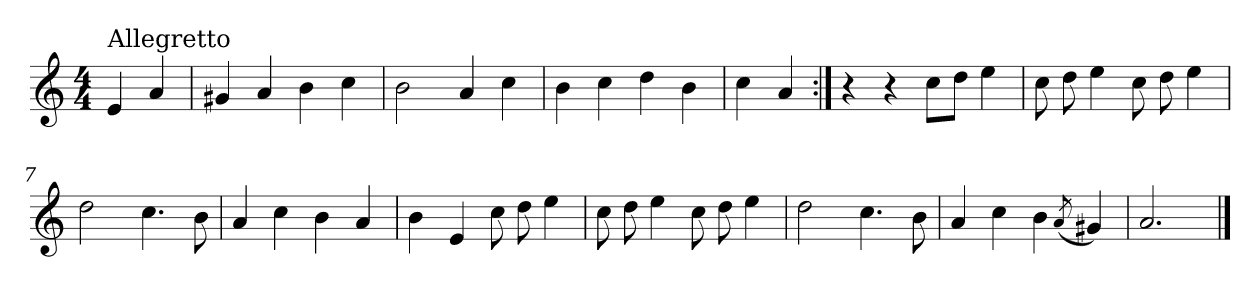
**kern
*part1
*staff1
*clefG2
*k[]
*C:
*M4/4
=
!LO:TX:a:t=Allegretto
4e/
4a/
=1
4g#X/
4a/
4b\
4cc\
=2
2b\
4a/
4cc\
=3
4b\
4cc\
4dd\
4b\
=4
4cc\
4a/
=5:|!
4r
4r
8cc\L
8dd\J
4ee\
!!LO:LB:g=z
=6
8cc\
8dd\
4ee\
8cc\
8dd\
4ee\
=7
2dd\
4.cc\
8b\
=8
4a/
4cc\
4b\
4a/
=9
4b\
4e/
8cc\
8dd\
4ee\
=10
8cc\
8dd\
4ee\
8cc\
8dd\
4ee\
=11
2dd\
4.cc\
8b\
!!LO:LB:g=z
=12
4a/
4cc\
4b\
(<8qa/
4g#X/)
=13
2.a/
==
*-
